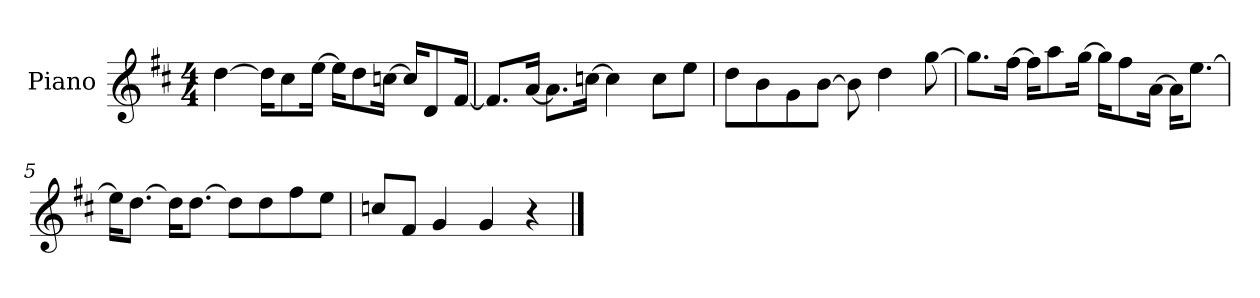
**kern
*part1
*staff1
*I"Piano
*I'P-no
*clefG2
*k[f#c#]
*M4/4
*MM90
=1
[4dd\
16dd\KL]
8cc#\
[16ee\Jk
16ee\KL]
8dd\
[16ccn\Jk
16cc/KL]
8d/
[16f#/Jk
=2
8.f#/L]
[16a/Jk
8.a\L]
[16ccn\Jk
4cc\]
8cc\L
8ee\J
=3
8dd\L
8b\
8g\
[8b\J
8b\]
4dd\
[8gg\
=4
8.gg\L]
[16ff#\Jk
16ff#\KL]
8aa\
[16gg\Jk
16gg\KL]
8ff#\
[16a\Jk
16a\KL]
[8.ee\J
!!LO:LB:g=z
=5
16ee\KL]
[8.dd\J
16dd\KL]
[8.dd\J
8dd\L]
8dd\
8ff#\
8ee\J
=6
8ccn/L
8f#/J
4g/
4g/
4r
==
*-
